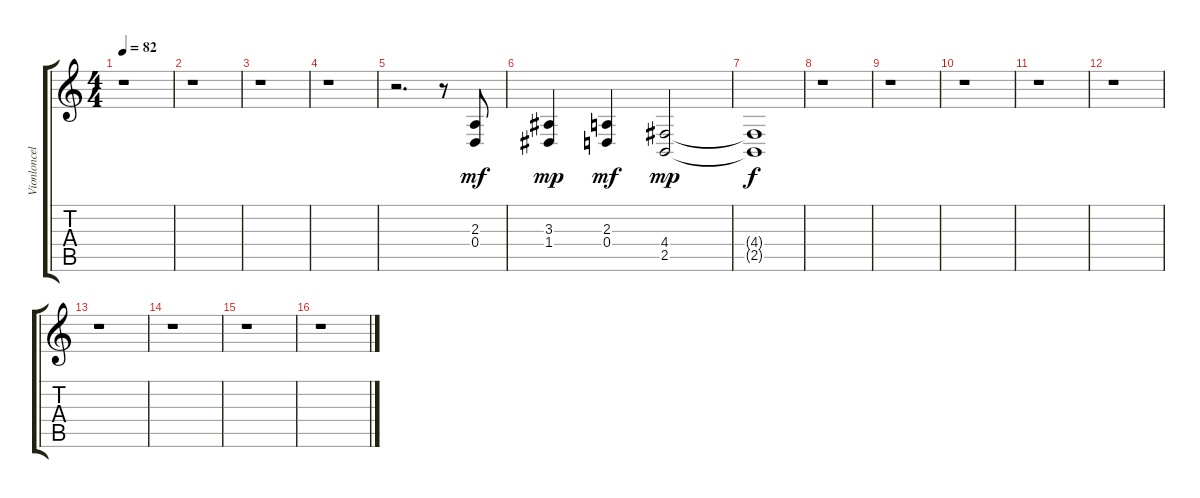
\track ("Vionloncelle" "Vionloncel") {instrument stringensemble2}
\staff {score tabs}
\tuning (E4 B3 G3 D3 A2 E2) {hide}
\ts (4 4)
\tempo 82
\clef g2
\ks c
r.1{dy mf instrument stringensemble2} |
r.1 |
r.1 |
r.1 |
r.2{d} r.8 (2.3 0.4).8 |
(3.3 1.4).4{dy mp} (2.3 0.4).4{dy mf} (4.4 2.5).2{dy mp} |
(4.4{t} 2.5{t}).1{dy f} |
r.1 |
r.1 |
r.1 |
r.1 |
r.1 |
r.1 |
r.1 |
r.1 |
r.1
